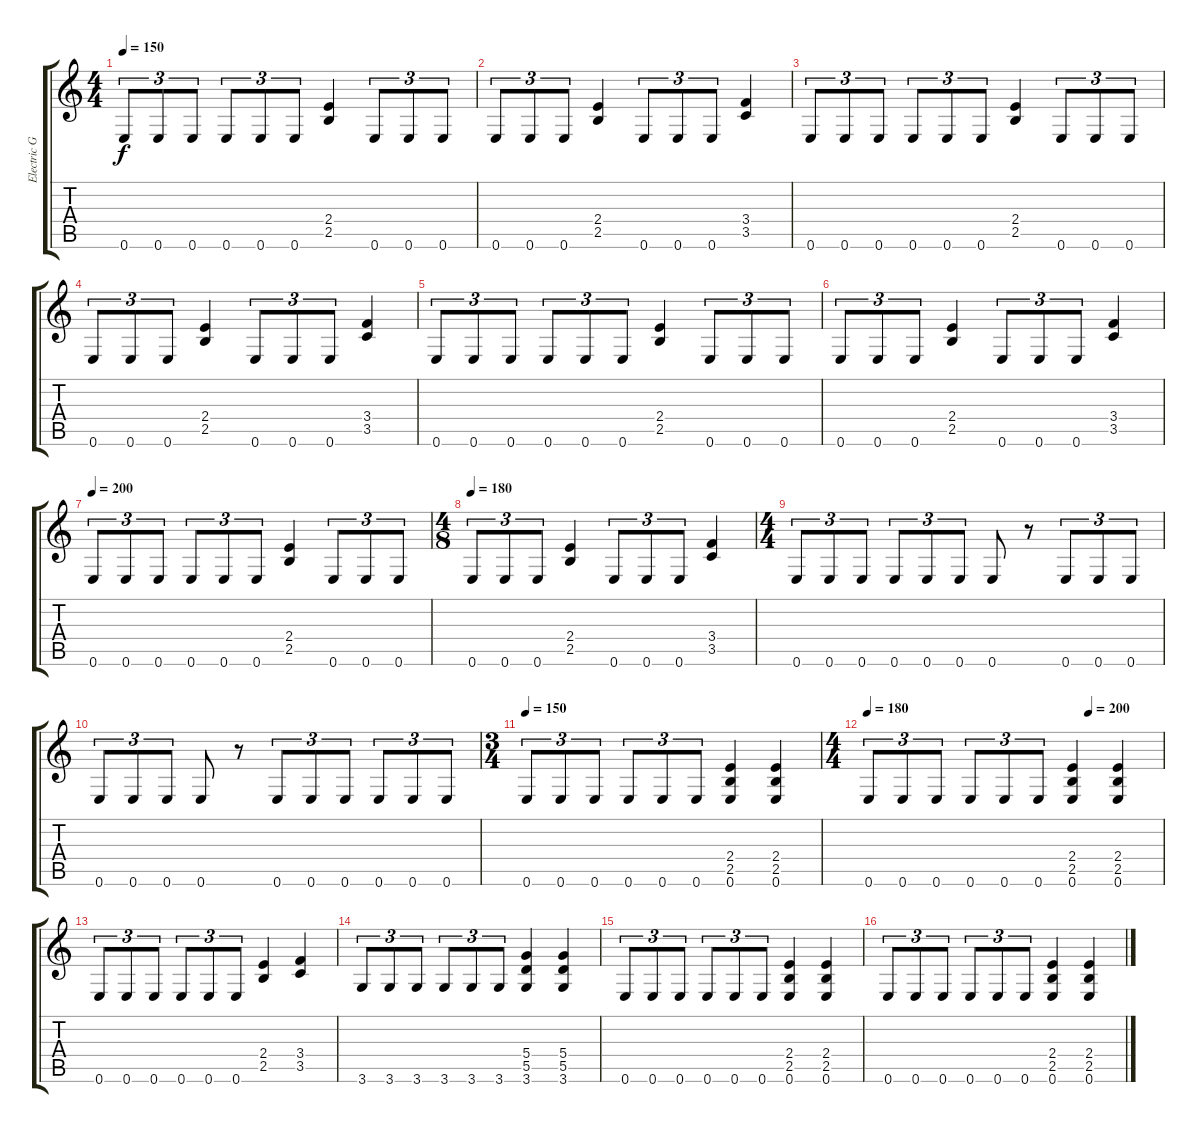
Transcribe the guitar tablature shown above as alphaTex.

\track ("Electric Guitar (Guitar 2)" "Electric G") {instrument electricguitarclean}
\staff {score tabs}
\tuning (E4 B3 G3 D3 A2 E2) {hide}
\ts (4 4)
\tempo 150
\clef g2
\ks c
0.6.8{tu (3 2) dy f} 0.6.8{tu (3 2)} 0.6.8{tu (3 2)} 0.6.8{tu (3 2)} 0.6.8{tu (3 2)} 0.6.8{tu (3 2)} (2.4 2.5).4 0.6.8{tu (3 2)} 0.6.8{tu (3 2)} 0.6.8{tu (3 2)} |
0.6.8{tu (3 2)} 0.6.8{tu (3 2)} 0.6.8{tu (3 2)} (2.4 2.5).4 0.6.8{tu (3 2)} 0.6.8{tu (3 2)} 0.6.8{tu (3 2)} (3.4 3.5).4 |
0.6.8{tu (3 2)} 0.6.8{tu (3 2)} 0.6.8{tu (3 2)} 0.6.8{tu (3 2)} 0.6.8{tu (3 2)} 0.6.8{tu (3 2)} (2.4 2.5).4 0.6.8{tu (3 2)} 0.6.8{tu (3 2)} 0.6.8{tu (3 2)} |
0.6.8{tu (3 2)} 0.6.8{tu (3 2)} 0.6.8{tu (3 2)} (2.4 2.5).4 0.6.8{tu (3 2)} 0.6.8{tu (3 2)} 0.6.8{tu (3 2)} (3.4 3.5).4 |
0.6.8{tu (3 2)} 0.6.8{tu (3 2)} 0.6.8{tu (3 2)} 0.6.8{tu (3 2)} 0.6.8{tu (3 2)} 0.6.8{tu (3 2)} (2.4 2.5).4 0.6.8{tu (3 2)} 0.6.8{tu (3 2)} 0.6.8{tu (3 2)} |
0.6.8{tu (3 2)} 0.6.8{tu (3 2)} 0.6.8{tu (3 2)} (2.4 2.5).4 0.6.8{tu (3 2)} 0.6.8{tu (3 2)} 0.6.8{tu (3 2)} (3.4 3.5).4 |
\tempo 200
0.6.8{tu (3 2)} 0.6.8{tu (3 2)} 0.6.8{tu (3 2)} 0.6.8{tu (3 2)} 0.6.8{tu (3 2)} 0.6.8{tu (3 2)} (2.4 2.5).4 0.6.8{tu (3 2)} 0.6.8{tu (3 2)} 0.6.8{tu (3 2)} |
\ts (4 8)
\tempo 180
0.6.8{tu (3 2)} 0.6.8{tu (3 2)} 0.6.8{tu (3 2)} (2.4 2.5).4 0.6.8{tu (3 2)} 0.6.8{tu (3 2)} 0.6.8{tu (3 2)} (3.4 3.5).4 |
\ts (4 4)
0.6.8{tu (3 2)} 0.6.8{tu (3 2)} 0.6.8{tu (3 2)} 0.6.8{tu (3 2)} 0.6.8{tu (3 2)} 0.6.8{tu (3 2)} 0.6.8 r.8 0.6.8{tu (3 2)} 0.6.8{tu (3 2)} 0.6.8{tu (3 2)} |
0.6.8{tu (3 2)} 0.6.8{tu (3 2)} 0.6.8{tu (3 2)} 0.6.8 r.8 0.6.8{tu (3 2)} 0.6.8{tu (3 2)} 0.6.8{tu (3 2)} 0.6.8{tu (3 2)} 0.6.8{tu (3 2)} 0.6.8{tu (3 2)} |
\ts (3 4)
\tempo 150
0.6.8{tu (3 2)} 0.6.8{tu (3 2)} 0.6.8{tu (3 2)} 0.6.8{tu (3 2)} 0.6.8{tu (3 2)} 0.6.8{tu (3 2)} (2.4 2.5 0.6).4 (2.4 2.5 0.6).4 |
\ts (4 4)
\tempo 180
\tempo (200 0.75)
0.6.8{tu (3 2)} 0.6.8{tu (3 2)} 0.6.8{tu (3 2)} 0.6.8{tu (3 2)} 0.6.8{tu (3 2)} 0.6.8{tu (3 2)} (2.4 2.5 0.6).4 (2.4 2.5 0.6).4 |
0.6.8{tu (3 2)} 0.6.8{tu (3 2)} 0.6.8{tu (3 2)} 0.6.8{tu (3 2)} 0.6.8{tu (3 2)} 0.6.8{tu (3 2)} (2.4 2.5).4 (3.4 3.5).4 |
3.6.8{tu (3 2)} 3.6.8{tu (3 2)} 3.6.8{tu (3 2)} 3.6.8{tu (3 2)} 3.6.8{tu (3 2)} 3.6.8{tu (3 2)} (5.4 5.5 3.6).4 (5.4 5.5 3.6).4 |
0.6.8{tu (3 2)} 0.6.8{tu (3 2)} 0.6.8{tu (3 2)} 0.6.8{tu (3 2)} 0.6.8{tu (3 2)} 0.6.8{tu (3 2)} (2.4 2.5 0.6).4 (2.4 2.5 0.6).4 |
0.6.8{tu (3 2)} 0.6.8{tu (3 2)} 0.6.8{tu (3 2)} 0.6.8{tu (3 2)} 0.6.8{tu (3 2)} 0.6.8{tu (3 2)} (2.4 2.5 0.6).4 (2.4 2.5 0.6).4
